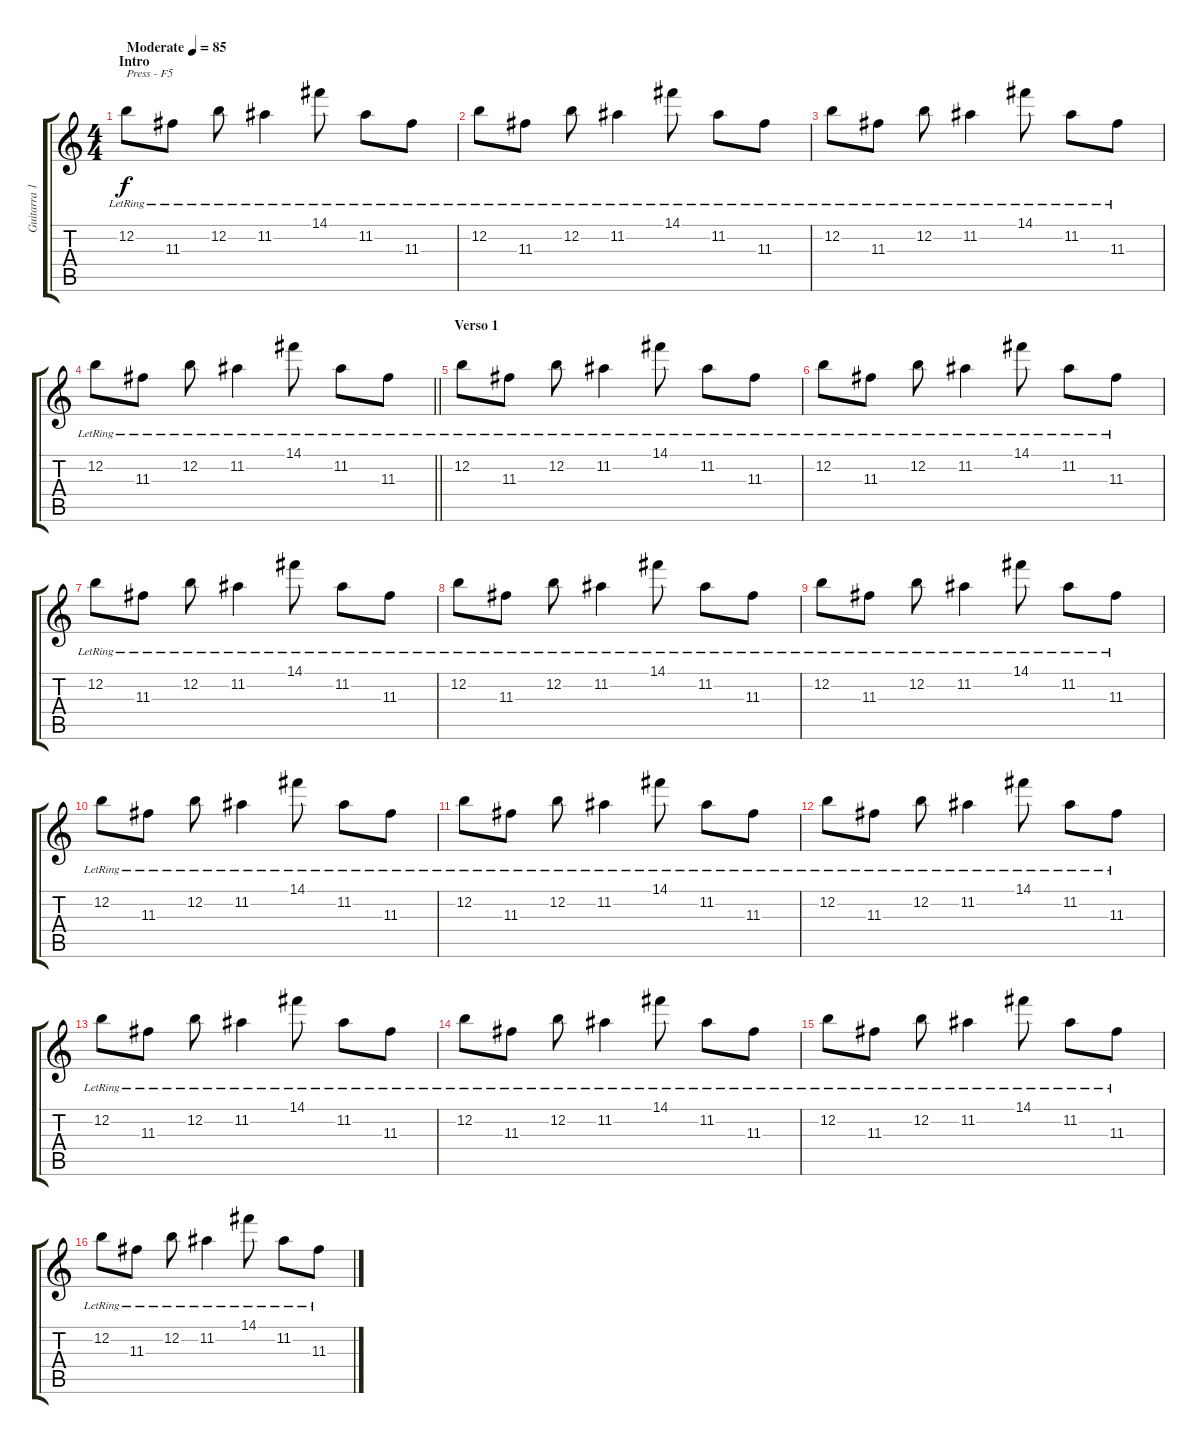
\track ("Guitarra 1" "Guitarra 1") {instrument distortionguitar}
\staff {score tabs}
\tuning (E4 B3 G3 D3 A2 E2) {hide}
\ts (4 4)
\section ("" "Intro")
\tempo (85 "Moderate")
\clef g2
\ks c
12.2{lr}.8{txt "Press - F5" dy f instrument electricguitarjazz} 11.3{lr}.8 12.2{lr}.8 11.2{lr}.4 14.1{lr}.8 11.2{lr}.8 11.3{lr}.8 |
12.2{lr}.8 11.3{lr}.8 12.2{lr}.8 11.2{lr}.4 14.1{lr}.8 11.2{lr}.8 11.3{lr}.8 |
12.2{lr}.8 11.3{lr}.8 12.2{lr}.8 11.2{lr}.4 14.1{lr}.8 11.2{lr}.8 11.3{lr}.8 |
\barLineRight lightlight
12.2{lr}.8 11.3{lr}.8 12.2{lr}.8 11.2{lr}.4 14.1{lr}.8 11.2{lr}.8 11.3{lr}.8 |
\section ("" "Verso 1")
12.2{lr}.8 11.3{lr}.8 12.2{lr}.8 11.2{lr}.4 14.1{lr}.8 11.2{lr}.8 11.3{lr}.8 |
12.2{lr}.8 11.3{lr}.8 12.2{lr}.8 11.2{lr}.4 14.1{lr}.8 11.2{lr}.8 11.3{lr}.8 |
12.2{lr}.8 11.3{lr}.8 12.2{lr}.8 11.2{lr}.4 14.1{lr}.8 11.2{lr}.8 11.3{lr}.8 |
12.2{lr}.8 11.3{lr}.8 12.2{lr}.8 11.2{lr}.4 14.1{lr}.8 11.2{lr}.8 11.3{lr}.8 |
12.2{lr}.8 11.3{lr}.8 12.2{lr}.8 11.2{lr}.4 14.1{lr}.8 11.2{lr}.8 11.3{lr}.8 |
12.2{lr}.8 11.3{lr}.8 12.2{lr}.8 11.2{lr}.4 14.1{lr}.8 11.2{lr}.8 11.3{lr}.8 |
12.2{lr}.8 11.3{lr}.8 12.2{lr}.8 11.2{lr}.4 14.1{lr}.8 11.2{lr}.8 11.3{lr}.8 |
12.2{lr}.8 11.3{lr}.8 12.2{lr}.8 11.2{lr}.4 14.1{lr}.8 11.2{lr}.8 11.3{lr}.8 |
12.2{lr}.8{volume 6} 11.3{lr}.8 12.2{lr}.8 11.2{lr}.4 14.1{lr}.8 11.2{lr}.8 11.3{lr}.8 |
12.2{lr}.8 11.3{lr}.8 12.2{lr}.8 11.2{lr}.4 14.1{lr}.8 11.2{lr}.8 11.3{lr}.8 |
12.2{lr}.8 11.3{lr}.8 12.2{lr}.8 11.2{lr}.4 14.1{lr}.8 11.2{lr}.8 11.3{lr}.8 |
12.2{lr}.8 11.3{lr}.8 12.2{lr}.8 11.2{lr}.4 14.1{lr}.8 11.2{lr}.8 11.3{lr}.8
